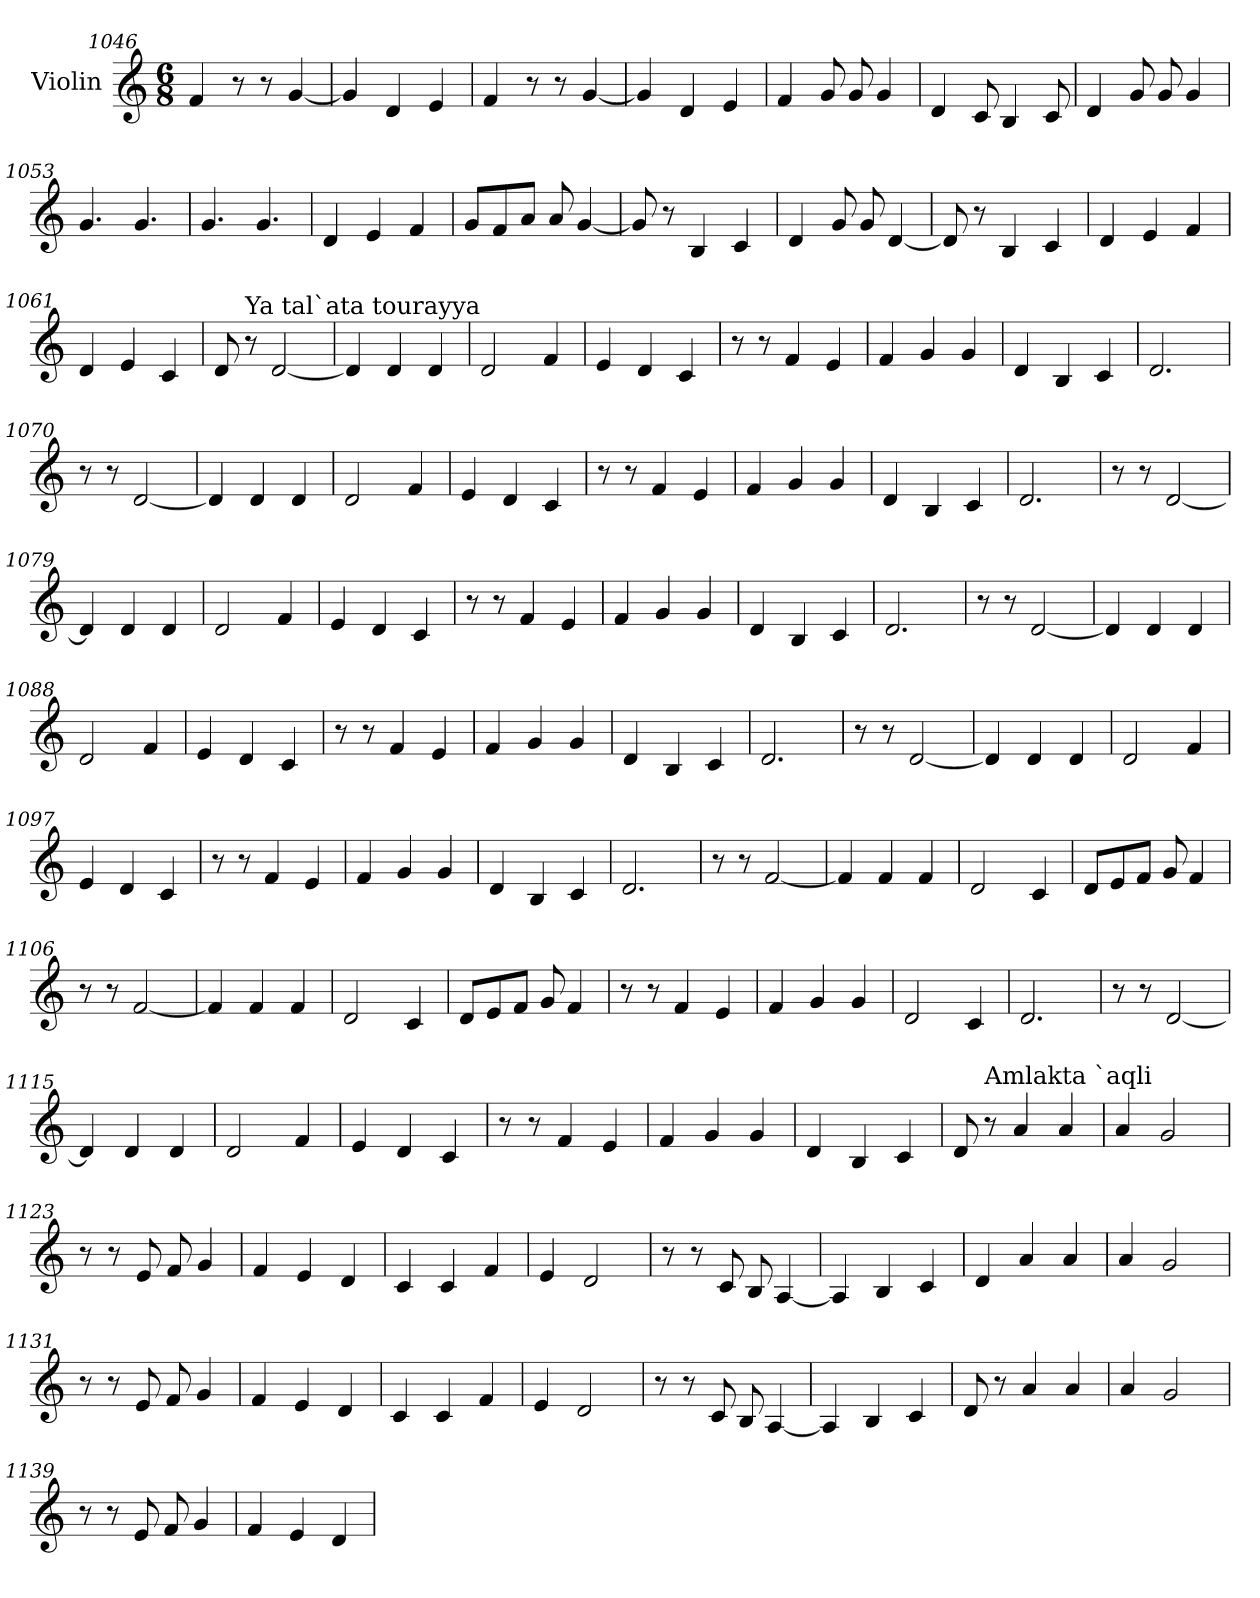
**kern
*part1
*staff1
*I"Violin
*clefG2
*k[]
*M6/8
=1046
4f/
8r
8r
[4g/
!!LO:PB:g=z
=1047
4g/]
4d/
4e/
=1048
4f/
8r
8r
[4g/
=1049
4g/]
4d/
4e/
=1050
4f/
8g/
8g/
4g/
=1051
4d/
8c/
4B/
8c/
=1052
4d/
8g/
8g/
4g/
=1053
4.g/
4.g/
!!LO:LB:g=z
=1054
4.g/
4.g/
=1055
4d/
4e/
4f/
=1056
8g/L
8f/
8a/J
8a/
[4g/
=1057
8g/]
8r
4B/
4c/
=1058
4d/
8g/
8g/
[4d/
=1059
8d/]
8r
4B/
4c/
=1060
4d/
4e/
4f/
!!LO:LB:g=z
=1061
4d/
4e/
4c/
=1062
*MM150
8d/
!LO:TX:a:t=Ya tal`ata tourayya
8r
[2d/
=1063
4d/]
4d/
4d/
=1064
2d/
4f/
=1065
4e/
4d/
4c/
=1066
8r
8r
4f/
4e/
=1067
4f/
4g/
4g/
!!LO:LB:g=z
=1068
4d/
4B/
4c/
=1069
2.d/
=1070
8r
8r
[2d/
=1071
4d/]
4d/
4d/
=1072
2d/
4f/
=1073
4e/
4d/
4c/
=1074
8r
8r
4f/
4e/
=1075
4f/
4g/
4g/
!!LO:LB:g=z
=1076
4d/
4B/
4c/
=1077
2.d/
=1078
8r
8r
[2d/
=1079
4d/]
4d/
4d/
=1080
2d/
4f/
=1081
4e/
4d/
4c/
=1082
8r
8r
4f/
4e/
=1083
4f/
4g/
4g/
!!LO:LB:g=z
=1084
4d/
4B/
4c/
=1085
2.d/
=1086
8r
8r
[2d/
=1087
4d/]
4d/
4d/
=1088
2d/
4f/
=1089
4e/
4d/
4c/
=1090
8r
8r
4f/
4e/
=1091
4f/
4g/
4g/
!!LO:LB:g=z
=1092
4d/
4B/
4c/
=1093
2.d/
=1094
8r
8r
[2d/
=1095
4d/]
4d/
4d/
=1096
2d/
4f/
=1097
4e/
4d/
4c/
=1098
8r
8r
4f/
4e/
=1099
4f/
4g/
4g/
!!LO:LB:g=z
=1100
4d/
4B/
4c/
=1101
2.d/
=1102
8r
8r
[2f/
=1103
4f/]
4f/
4f/
=1104
2d/
4c/
=1105
8d/L
8e/
8f/J
8g/
4f/
=1106
8r
8r
[2f/
=1107
4f/]
4f/
4f/
!!LO:PB:g=z
=1108
2d/
4c/
=1109
8d/L
8e/
8f/J
8g/
4f/
=1110
8r
8r
4f/
4e/
=1111
4f/
4g/
4g/
=1112
2d/
4c/
=1113
2.d/
=1114
8r
8r
[2d/
=1115
4d/]
4d/
4d/
!!LO:LB:g=z
=1116
2d/
4f/
=1117
4e/
4d/
4c/
=1118
8r
8r
4f/
4e/
=1119
4f/
4g/
4g/
=1120
4d/
4B/
4c/
=1121
8d/
!LO:TX:a:t=Amlakta `aqli
8r
4a/
4a/
=1122
4a/
2g/
!!LO:LB:g=z
=1123
8r
8r
8e/
8f/
4g/
=1124
4f/
4e/
4d/
=1125
4c/
4c/
4f/
=1126
4e/
2d/
=1127
8r
8r
8c/
8B/
[4A/
=1128
4A/]
4B/
4c/
=1129
4d/
4a/
4a/
!!LO:LB:g=z
=1130
4a/
2g/
=1131
8r
8r
8e/
8f/
4g/
=1132
4f/
4e/
4d/
=1133
4c/
4c/
4f/
=1134
4e/
2d/
=1135
8r
8r
8c/
8B/
[4A/
=1136
4A/]
4B/
4c/
!!LO:LB:g=z
=1137
8d/
8r
4a/
4a/
=1138
4a/
2g/
=1139
8r
8r
8e/
8f/
4g/
=1140
4f/
4e/
4d/
=
*-
